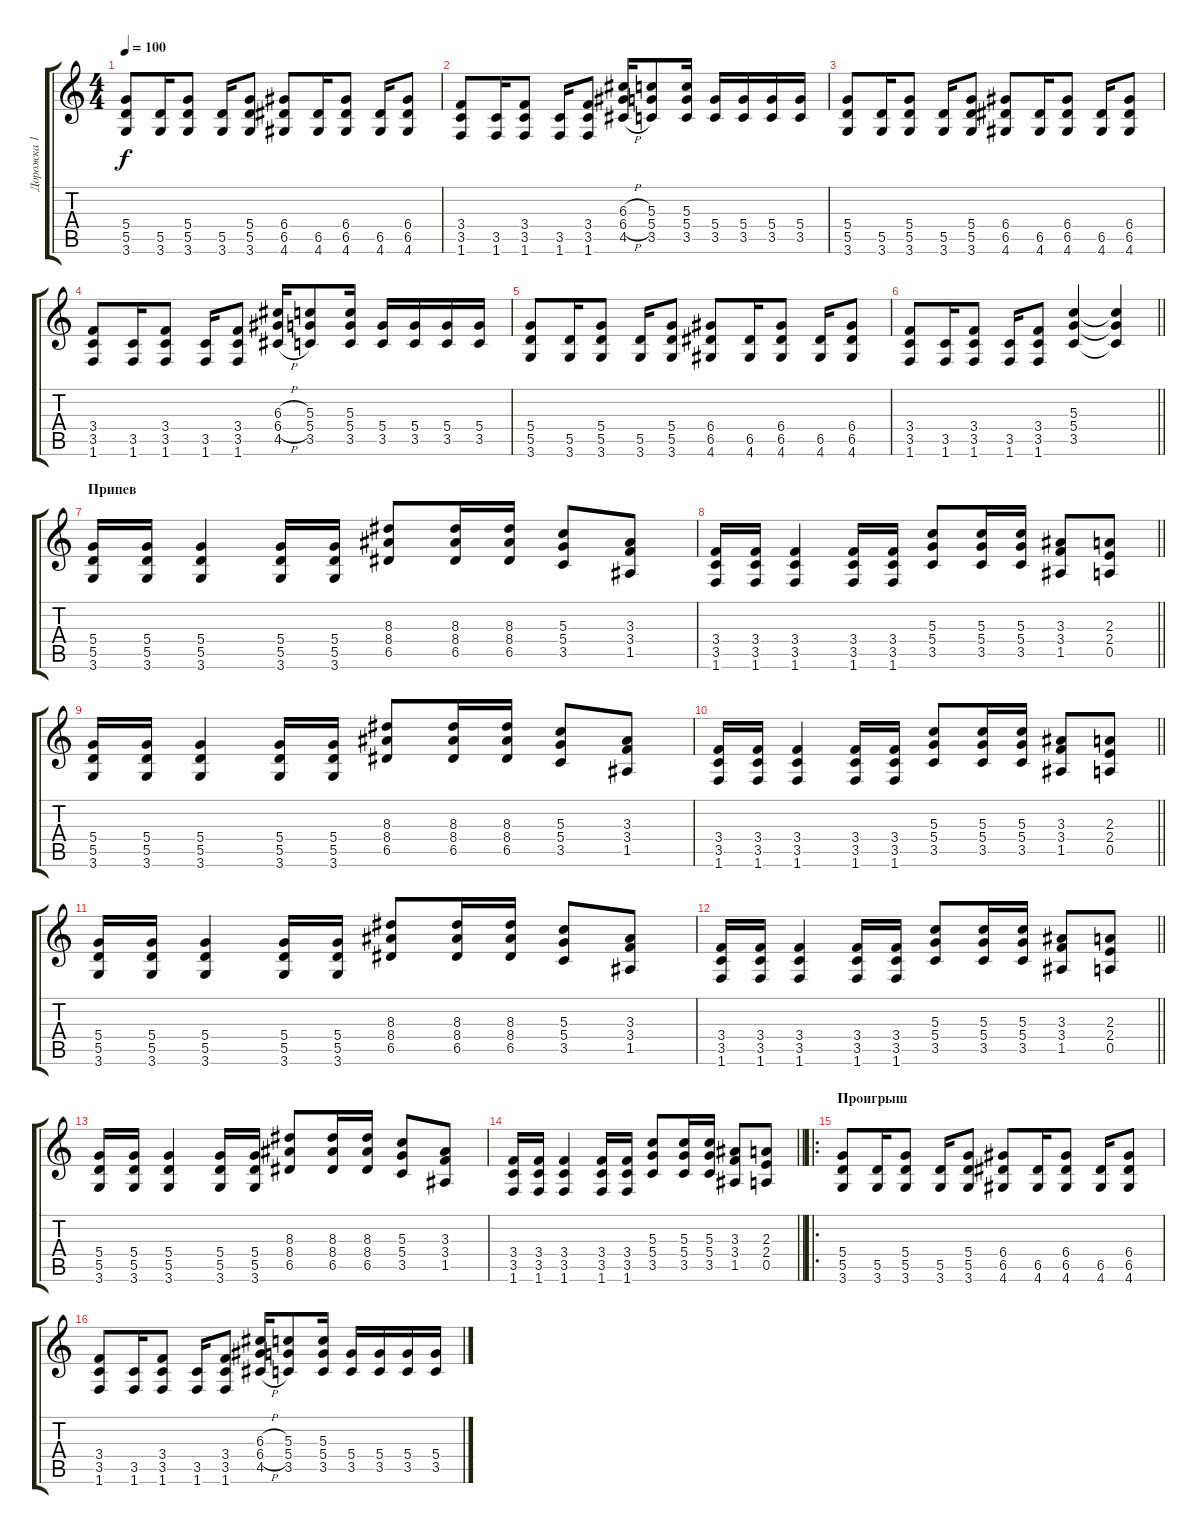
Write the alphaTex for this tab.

\track ("Дорожка 1" "Дорожка 1") {instrument distortionguitar}
\staff {score tabs}
\tuning (E4 B3 G3 D3 A2 E2) {hide}
\ts (4 4)
\tempo 100
\clef g2
\ks c
(5.4 5.5 3.6).8{dy f} (5.5 3.6).16 (5.4 5.5 3.6).8 (5.5 3.6).16 (5.4 5.5 3.6).8 (6.4 6.5 4.6).8 (6.5 4.6).16 (6.4 6.5 4.6).8 (6.5 4.6).16 (6.4 6.5 4.6).8 |
(3.4 3.5 1.6).8 (3.5 1.6).16 (3.4 3.5 1.6).8 (3.5 1.6).16 (3.4 3.5 1.6).8 (6.3{h} 6.4{h} 4.5{h}).16 (5.3 5.4 3.5).8 (5.3 5.4 3.5).16 (5.4 3.5).16 (5.4 3.5).16 (5.4 3.5).16 (5.4 3.5).16 |
(5.4 5.5 3.6).8 (5.5 3.6).16 (5.4 5.5 3.6).8 (5.5 3.6).16 (5.4 5.5 3.6).8 (6.4 6.5 4.6).8 (6.5 4.6).16 (6.4 6.5 4.6).8 (6.5 4.6).16 (6.4 6.5 4.6).8 |
(3.4 3.5 1.6).8 (3.5 1.6).16 (3.4 3.5 1.6).8 (3.5 1.6).16 (3.4 3.5 1.6).8 (6.3{h} 6.4{h} 4.5{h}).16 (5.3 5.4 3.5).8 (5.3 5.4 3.5).16 (5.4 3.5).16 (5.4 3.5).16 (5.4 3.5).16 (5.4 3.5).16 |
(5.4 5.5 3.6).8 (5.5 3.6).16 (5.4 5.5 3.6).8 (5.5 3.6).16 (5.4 5.5 3.6).8 (6.4 6.5 4.6).8 (6.5 4.6).16 (6.4 6.5 4.6).8 (6.5 4.6).16 (6.4 6.5 4.6).8 |
\barLineRight lightlight
(3.4 3.5 1.6).8 (3.5 1.6).16 (3.4 3.5 1.6).8 (3.5 1.6).16 (3.4 3.5 1.6).8 (5.3 5.4 3.5).4 (5.3{t} 5.4{t} 3.5{t}).4 |
\section ("" "Припев")
(5.4 5.5 3.6).16 (5.4 5.5 3.6).16 (5.4 5.5 3.6).4 (5.4 5.5 3.6).16 (5.4 5.5 3.6).16 (8.3 8.4 6.5).8 (8.3 8.4 6.5).16 (8.3 8.4 6.5).16 (5.3 5.4 3.5).8 (3.3 3.4 1.5).8 |
\barLineRight lightlight
(3.4 3.5 1.6).16 (3.4 3.5 1.6).16 (3.4 3.5 1.6).4 (3.4 3.5 1.6).16 (3.4 3.5 1.6).16 (5.3 5.4 3.5).8 (5.3 5.4 3.5).16 (5.3 5.4 3.5).16 (3.3 3.4 1.5).8 (2.3 2.4 0.5).8 |
(5.4 5.5 3.6).16 (5.4 5.5 3.6).16 (5.4 5.5 3.6).4 (5.4 5.5 3.6).16 (5.4 5.5 3.6).16 (8.3 8.4 6.5).8 (8.3 8.4 6.5).16 (8.3 8.4 6.5).16 (5.3 5.4 3.5).8 (3.3 3.4 1.5).8 |
\barLineRight lightlight
(3.4 3.5 1.6).16 (3.4 3.5 1.6).16 (3.4 3.5 1.6).4 (3.4 3.5 1.6).16 (3.4 3.5 1.6).16 (5.3 5.4 3.5).8 (5.3 5.4 3.5).16 (5.3 5.4 3.5).16 (3.3 3.4 1.5).8 (2.3 2.4 0.5).8 |
(5.4 5.5 3.6).16 (5.4 5.5 3.6).16 (5.4 5.5 3.6).4 (5.4 5.5 3.6).16 (5.4 5.5 3.6).16 (8.3 8.4 6.5).8 (8.3 8.4 6.5).16 (8.3 8.4 6.5).16 (5.3 5.4 3.5).8 (3.3 3.4 1.5).8 |
\barLineRight lightlight
(3.4 3.5 1.6).16 (3.4 3.5 1.6).16 (3.4 3.5 1.6).4 (3.4 3.5 1.6).16 (3.4 3.5 1.6).16 (5.3 5.4 3.5).8 (5.3 5.4 3.5).16 (5.3 5.4 3.5).16 (3.3 3.4 1.5).8 (2.3 2.4 0.5).8 |
(5.4 5.5 3.6).16 (5.4 5.5 3.6).16 (5.4 5.5 3.6).4 (5.4 5.5 3.6).16 (5.4 5.5 3.6).16 (8.3 8.4 6.5).8 (8.3 8.4 6.5).16 (8.3 8.4 6.5).16 (5.3 5.4 3.5).8 (3.3 3.4 1.5).8 |
\barLineRight lightlight
(3.4 3.5 1.6).16 (3.4 3.5 1.6).16 (3.4 3.5 1.6).4 (3.4 3.5 1.6).16 (3.4 3.5 1.6).16 (5.3 5.4 3.5).8 (5.3 5.4 3.5).16 (5.3 5.4 3.5).16 (3.3 3.4 1.5).8 (2.3 2.4 0.5).8 |
\ro
\section ("" "Проигрыш")
(5.4 5.5 3.6).8 (5.5 3.6).16 (5.4 5.5 3.6).8 (5.5 3.6).16 (5.4 5.5 3.6).8 (6.4 6.5 4.6).8 (6.5 4.6).16 (6.4 6.5 4.6).8 (6.5 4.6).16 (6.4 6.5 4.6).8 |
(3.4 3.5 1.6).8 (3.5 1.6).16 (3.4 3.5 1.6).8 (3.5 1.6).16 (3.4 3.5 1.6).8 (6.3{h} 6.4{h} 4.5{h}).16 (5.3 5.4 3.5).8 (5.3 5.4 3.5).16 (5.4 3.5).16 (5.4 3.5).16 (5.4 3.5).16 (5.4 3.5).16
